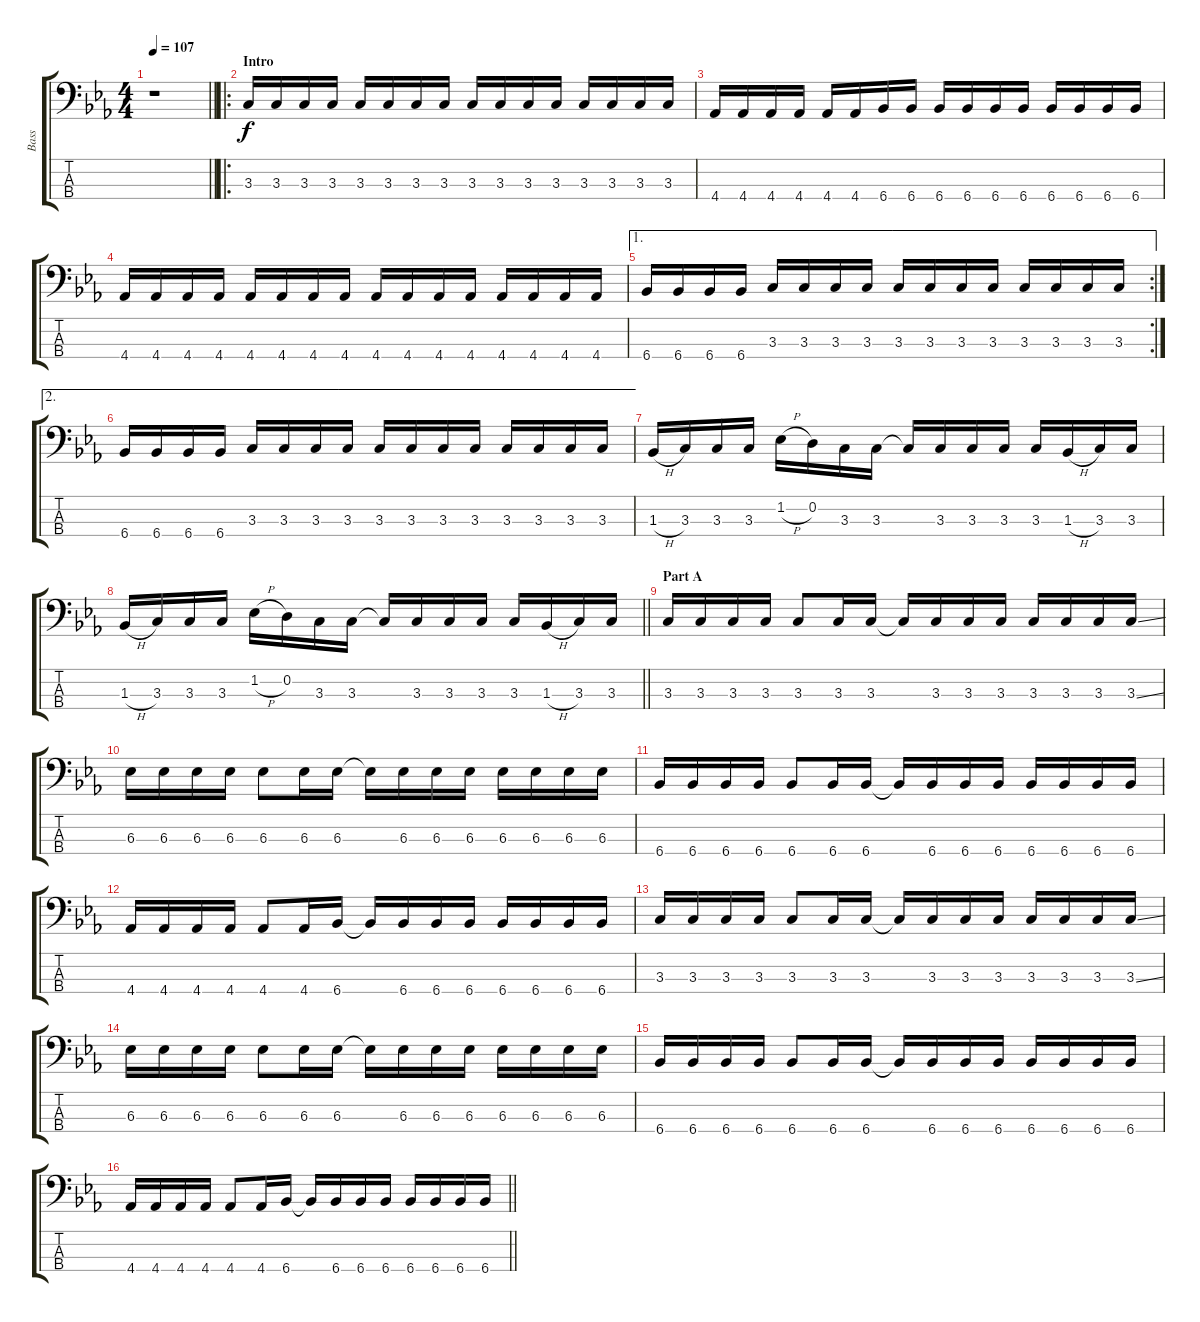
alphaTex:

\track ("Bass" "Bass") {instrument electricbasspick}
\staff {score tabs}
\tuning (G2 D2 A1 E1) {hide}
\ts (4 4)
\tempo 107
\clef f4
\barLineRight lightlight
\ks eb
r.1{dy f instrument electricbasspick} |
\ro
\section ("" "Intro")
3.3.16 3.3.16 3.3.16 3.3.16 3.3.16 3.3.16 3.3.16 3.3.16 3.3.16 3.3.16 3.3.16 3.3.16 3.3.16 3.3.16 3.3.16 3.3.16 |
4.4.16 4.4.16 4.4.16 4.4.16 4.4.16 4.4.16 6.4.16 6.4.16 6.4.16 6.4.16 6.4.16 6.4.16 6.4.16 6.4.16 6.4.16 6.4.16 |
4.4.16 4.4.16 4.4.16 4.4.16 4.4.16 4.4.16 4.4.16 4.4.16 4.4.16 4.4.16 4.4.16 4.4.16 4.4.16 4.4.16 4.4.16 4.4.16 |
\ae 1
\rc 2
6.4.16 6.4.16 6.4.16 6.4.16 3.3.16 3.3.16 3.3.16 3.3.16 3.3.16 3.3.16 3.3.16 3.3.16 3.3.16 3.3.16 3.3.16 3.3.16 |
\ae 2
6.4.16 6.4.16 6.4.16 6.4.16 3.3.16 3.3.16 3.3.16 3.3.16 3.3.16 3.3.16 3.3.16 3.3.16 3.3.16 3.3.16 3.3.16 3.3.16 |
1.3{h}.16 3.3.16 3.3.16 3.3.16 1.2{h}.16 0.2.16 3.3.16 3.3.16 3.3{t}.16 3.3.16 3.3.16 3.3.16 3.3.16 1.3{h}.16 3.3.16 3.3.16 |
\barLineRight lightlight
1.3{h}.16 3.3.16 3.3.16 3.3.16 1.2{h}.16 0.2.16 3.3.16 3.3.16 3.3{t}.16 3.3.16 3.3.16 3.3.16 3.3.16 1.3{h}.16 3.3.16 3.3.16 |
\section ("" "Part A")
3.3.16 3.3.16 3.3.16 3.3.16 3.3.8 3.3.16 3.3.16 3.3{t}.16 3.3.16 3.3.16 3.3.16 3.3.16 3.3.16 3.3.16 3.3{ss}.16 |
6.3.16 6.3.16 6.3.16 6.3.16 6.3.8 6.3.16 6.3.16 6.3{t}.16 6.3.16 6.3.16 6.3.16 6.3.16 6.3.16 6.3.16 6.3.16 |
6.4.16 6.4.16 6.4.16 6.4.16 6.4.8 6.4.16 6.4.16 6.4{t}.16 6.4.16 6.4.16 6.4.16 6.4.16 6.4.16 6.4.16 6.4.16 |
4.4.16 4.4.16 4.4.16 4.4.16 4.4.8 4.4.16 6.4.16 6.4{t}.16 6.4.16 6.4.16 6.4.16 6.4.16 6.4.16 6.4.16 6.4.16 |
3.3.16 3.3.16 3.3.16 3.3.16 3.3.8 3.3.16 3.3.16 3.3{t}.16 3.3.16 3.3.16 3.3.16 3.3.16 3.3.16 3.3.16 3.3{ss}.16 |
6.3.16 6.3.16 6.3.16 6.3.16 6.3.8 6.3.16 6.3.16 6.3{t}.16 6.3.16 6.3.16 6.3.16 6.3.16 6.3.16 6.3.16 6.3.16 |
6.4.16 6.4.16 6.4.16 6.4.16 6.4.8 6.4.16 6.4.16 6.4{t}.16 6.4.16 6.4.16 6.4.16 6.4.16 6.4.16 6.4.16 6.4.16 |
\barLineRight lightlight
4.4.16 4.4.16 4.4.16 4.4.16 4.4.8 4.4.16 6.4.16 6.4{t}.16 6.4.16 6.4.16 6.4.16 6.4.16 6.4.16 6.4.16 6.4.16
